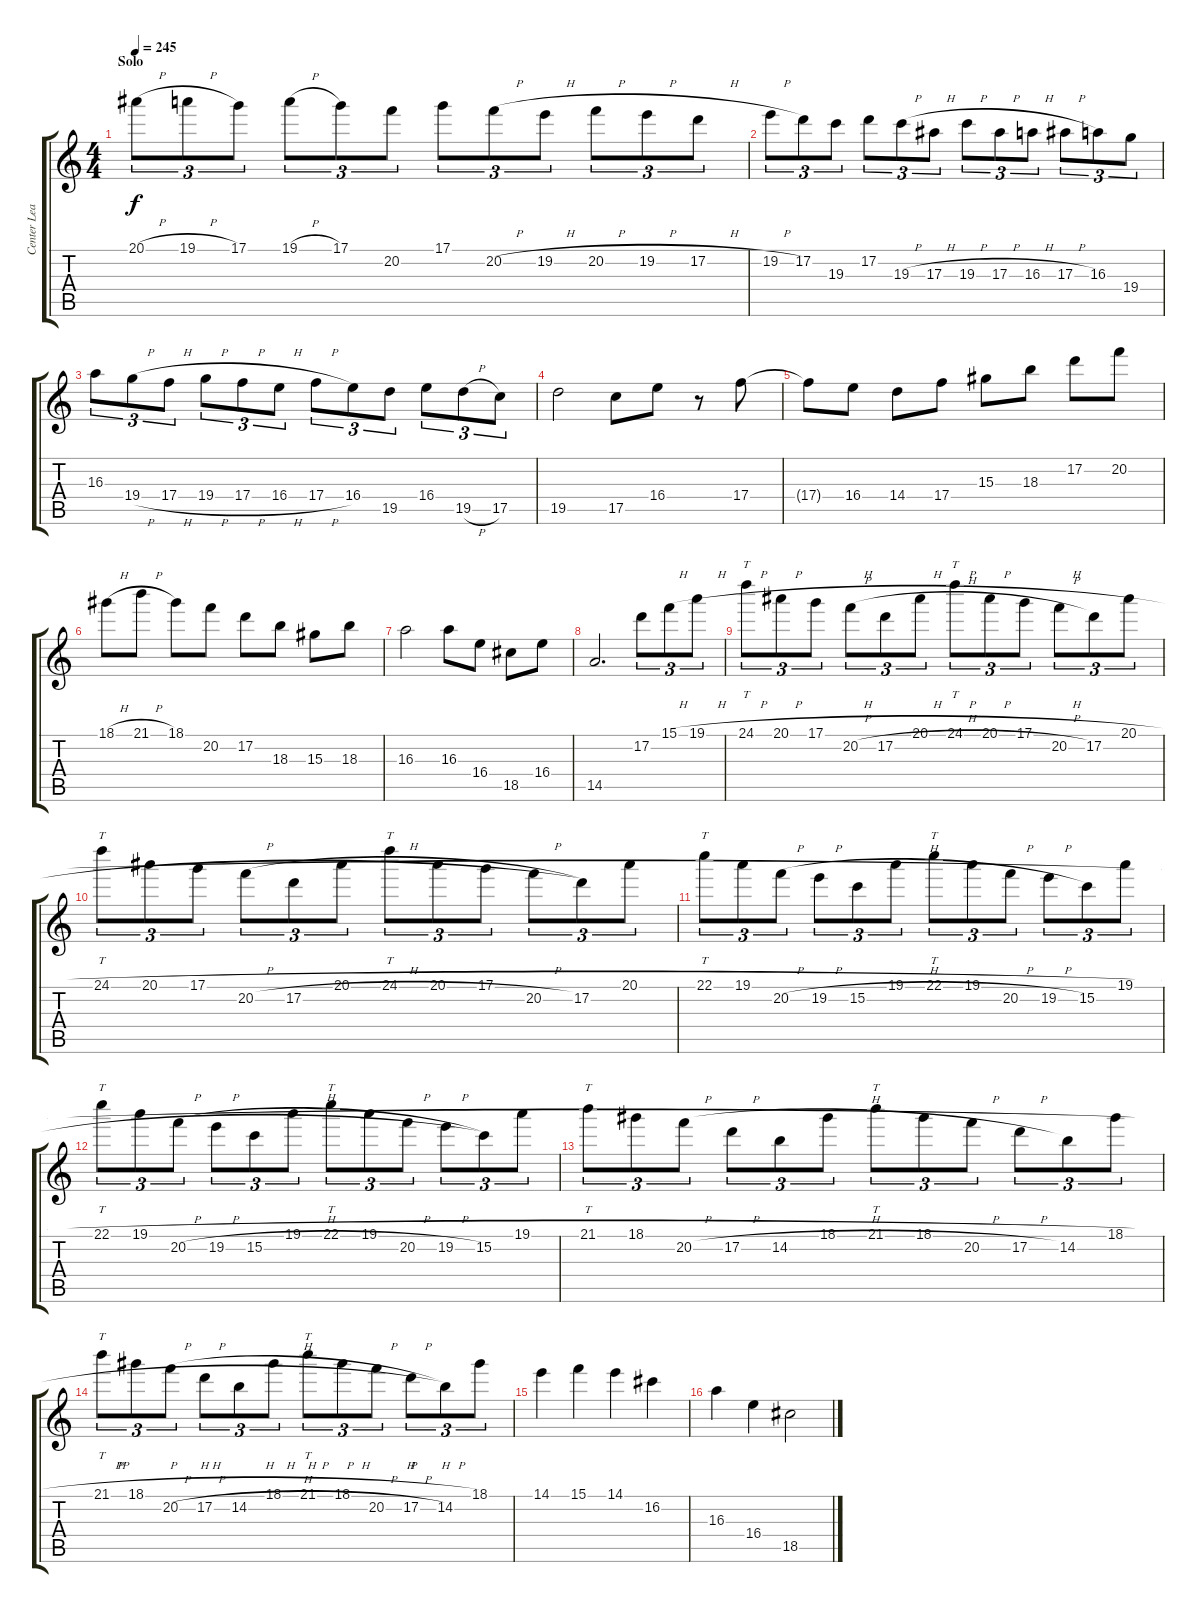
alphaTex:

\track ("Center Lead" "Center Lea") {instrument overdrivenguitar}
\staff {score tabs}
\tuning (D4 A3 F3 C3 G2 D2) {hide}
\ts (4 4)
\section ("" "Solo")
\tempo 245
\clef g2
\ks aminor
20.1{h}.8{tu (3 2) dy f} 19.1{h}.8{tu (3 2)} 17.1.8{tu (3 2)} 19.1{h}.8{tu (3 2)} 17.1.8{tu (3 2)} 20.2.8{tu (3 2)} 17.1.8{tu (3 2)} 20.2{h}.8{tu (3 2)} 19.2{h}.8{tu (3 2)} 20.2{h}.8{tu (3 2)} 19.2{h}.8{tu (3 2)} 17.2{h}.8{tu (3 2)} |
19.2{h}.8{tu (3 2)} 17.2.8{tu (3 2)} 19.3.8{tu (3 2)} 17.2.8{tu (3 2)} 19.3{h}.8{tu (3 2)} 17.3{h}.8{tu (3 2)} 19.3{h}.8{tu (3 2)} 17.3{h}.8{tu (3 2)} 16.3{h}.8{tu (3 2)} 17.3{h}.8{tu (3 2)} 16.3.8{tu (3 2)} 19.4.8{tu (3 2)} |
16.3.8{tu (3 2)} 19.4{h}.8{tu (3 2)} 17.4{h}.8{tu (3 2)} 19.4{h}.8{tu (3 2)} 17.4{h}.8{tu (3 2)} 16.4{h}.8{tu (3 2)} 17.4{h}.8{tu (3 2)} 16.4.8{tu (3 2)} 19.5.8{tu (3 2)} 16.4.8{tu (3 2)} 19.5{h}.8{tu (3 2)} 17.5.8{tu (3 2)} |
19.5.2 17.5.8 16.4.8 r.8 17.4.8 |
17.4{t}.8 16.4.8 14.4.8 17.4.8 15.3.8 18.3.8 17.2.8 20.2.8 |
18.1{h}.8 21.1{h}.8 18.1.8 20.2.8 17.2.8 18.3.8 15.3.8 18.3.8 |
16.3.2 16.3.8 16.4.8 18.5.8 16.4.8 |
14.5.2{d} 17.2.8{tu (3 2)} 15.1{h}.8{tu (3 2)} 19.1{h}.8{tu (3 2)} |
24.1{h}.8{tt tu (3 2)} 20.1{h}.8{tu (3 2)} 17.1{h}.8{tu (3 2)} 20.2{h}.8{tu (3 2)} 17.2{h}.8{tu (3 2)} 20.1{h}.8{tu (3 2)} 24.1{h}.8{tt tu (3 2)} 20.1{h}.8{tu (3 2)} 17.1{h}.8{tu (3 2)} 20.2{h}.8{tu (3 2)} 17.2.8{tu (3 2)} 20.1{h}.8{tu (3 2)} |
24.1{h}.8{tt tu (3 2)} 20.1{h}.8{tu (3 2)} 17.1{h}.8{tu (3 2)} 20.2{h}.8{tu (3 2)} 17.2{h}.8{tu (3 2)} 20.1{h}.8{tu (3 2)} 24.1{h}.8{tt tu (3 2)} 20.1{h}.8{tu (3 2)} 17.1{h}.8{tu (3 2)} 20.2{h}.8{tu (3 2)} 17.2.8{tu (3 2)} 20.1{h}.8{tu (3 2)} |
22.1{h}.8{tt tu (3 2)} 19.1{h}.8{tu (3 2)} 20.2{h}.8{tu (3 2)} 19.2{h}.8{tu (3 2)} 15.2{h}.8{tu (3 2)} 19.1{h}.8{tu (3 2)} 22.1{h}.8{tt tu (3 2)} 19.1{h}.8{tu (3 2)} 20.2{h}.8{tu (3 2)} 19.2{h}.8{tu (3 2)} 15.2.8{tu (3 2)} 19.1{h}.8{tu (3 2)} |
22.1{h}.8{tt tu (3 2)} 19.1{h}.8{tu (3 2)} 20.2{h}.8{tu (3 2)} 19.2{h}.8{tu (3 2)} 15.2{h}.8{tu (3 2)} 19.1{h}.8{tu (3 2)} 22.1{h}.8{tt tu (3 2)} 19.1{h}.8{tu (3 2)} 20.2{h}.8{tu (3 2)} 19.2{h}.8{tu (3 2)} 15.2.8{tu (3 2)} 19.1{h}.8{tu (3 2)} |
21.1{h}.8{tt tu (3 2)} 18.1{h}.8{tu (3 2)} 20.2{h}.8{tu (3 2)} 17.2{h}.8{tu (3 2)} 14.2{h}.8{tu (3 2)} 18.1{h}.8{tu (3 2)} 21.1{h}.8{tt tu (3 2)} 18.1{h}.8{tu (3 2)} 20.2{h}.8{tu (3 2)} 17.2{h}.8{tu (3 2)} 14.2.8{tu (3 2)} 18.1{h}.8{tu (3 2)} |
21.1{h}.8{tt tu (3 2)} 18.1{h}.8{tu (3 2)} 20.2{h}.8{tu (3 2)} 17.2{h}.8{tu (3 2)} 14.2{h}.8{tu (3 2)} 18.1{h}.8{tu (3 2)} 21.1{h}.8{tt tu (3 2)} 18.1{h}.8{tu (3 2)} 20.2{h}.8{tu (3 2)} 17.2{h}.8{tu (3 2)} 14.2.8{tu (3 2)} 18.1.8{tu (3 2)} |
14.1.4 15.1.4 14.1.4 16.2.4 |
16.3.4 16.4.4 18.5.2
